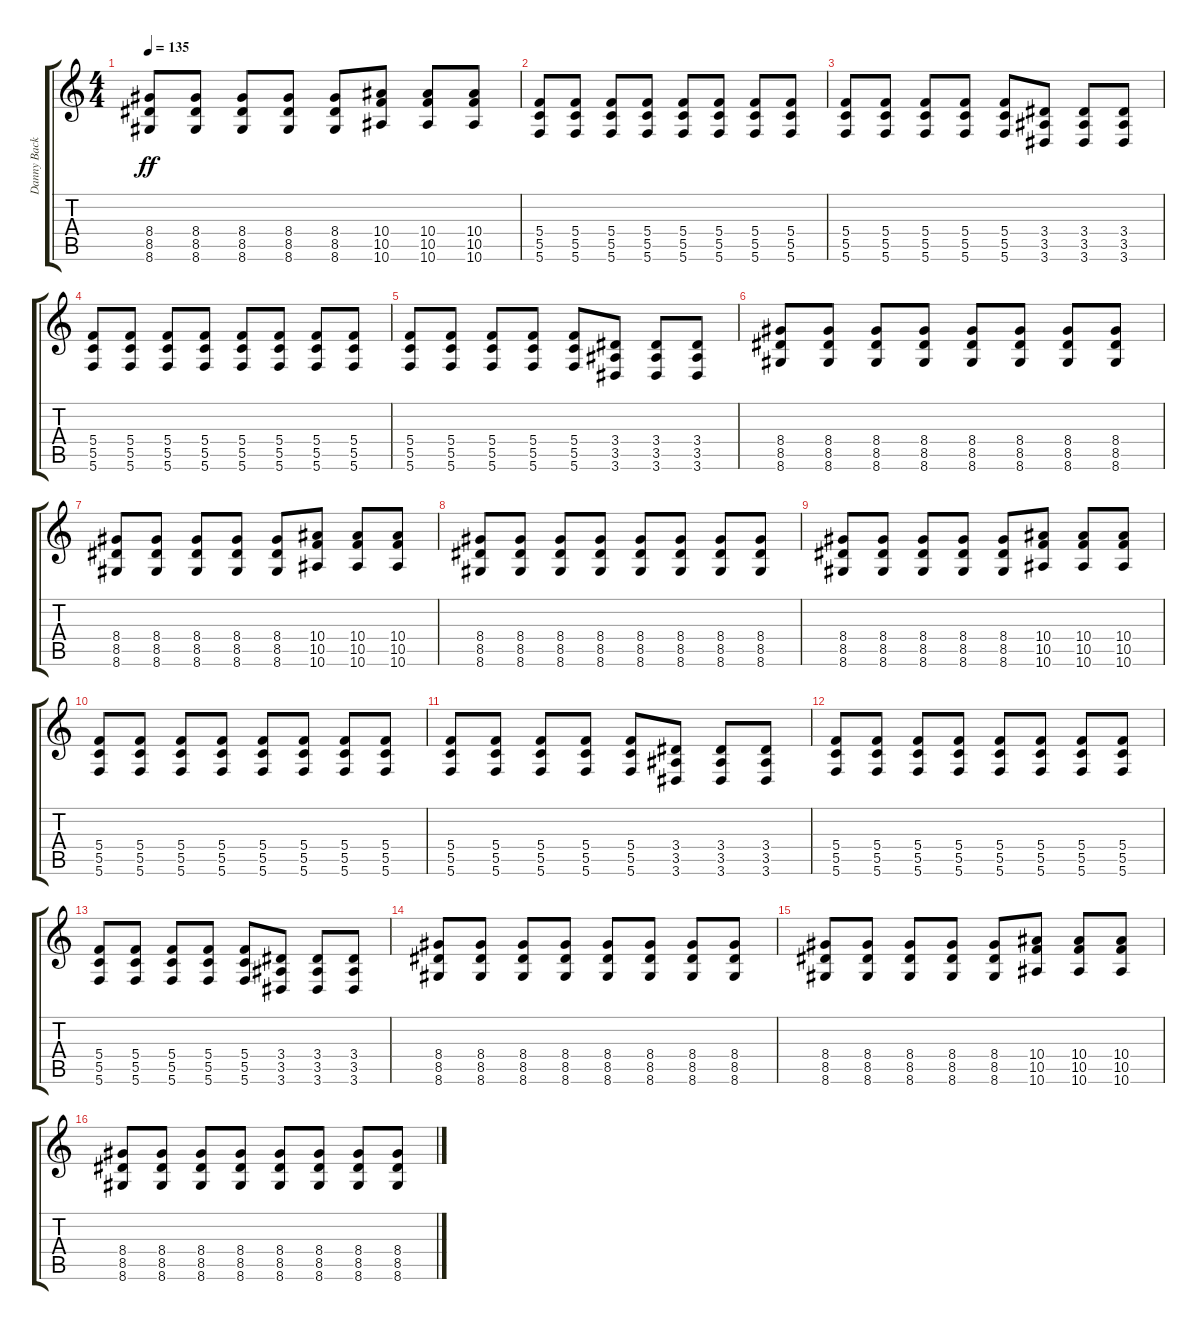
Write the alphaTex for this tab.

\track ("Danny Backing" "Danny Back") {instrument distortionguitar}
\staff {score tabs}
\tuning (D4 A3 F3 C3 G2 C2) {hide}
\ts (4 4)
\tempo 135
\clef g2
\ks c
(8.4 8.5 8.6).8{dy ff} (8.4 8.5 8.6).8 (8.4 8.5 8.6).8 (8.4 8.5 8.6).8 (8.4 8.5 8.6).8 (10.4 10.5 10.6).8 (10.4 10.5 10.6).8 (10.4 10.5 10.6).8 |
(5.4 5.5 5.6).8 (5.4 5.5 5.6).8 (5.4 5.5 5.6).8 (5.4 5.5 5.6).8 (5.4 5.5 5.6).8 (5.4 5.5 5.6).8 (5.4 5.5 5.6).8 (5.4 5.5 5.6).8 |
(5.4 5.5 5.6).8 (5.4 5.5 5.6).8 (5.4 5.5 5.6).8 (5.4 5.5 5.6).8 (5.4 5.5 5.6).8 (3.4 3.5 3.6).8 (3.4 3.5 3.6).8 (3.4 3.5 3.6).8 |
(5.4 5.5 5.6).8 (5.4 5.5 5.6).8 (5.4 5.5 5.6).8 (5.4 5.5 5.6).8 (5.4 5.5 5.6).8 (5.4 5.5 5.6).8 (5.4 5.5 5.6).8 (5.4 5.5 5.6).8 |
(5.4 5.5 5.6).8 (5.4 5.5 5.6).8 (5.4 5.5 5.6).8 (5.4 5.5 5.6).8 (5.4 5.5 5.6).8 (3.4 3.5 3.6).8 (3.4 3.5 3.6).8 (3.4 3.5 3.6).8 |
(8.4 8.5 8.6).8 (8.4 8.5 8.6).8 (8.4 8.5 8.6).8 (8.4 8.5 8.6).8 (8.4 8.5 8.6).8 (8.4 8.5 8.6).8 (8.4 8.5 8.6).8 (8.4 8.5 8.6).8 |
(8.4 8.5 8.6).8 (8.4 8.5 8.6).8 (8.4 8.5 8.6).8 (8.4 8.5 8.6).8 (8.4 8.5 8.6).8 (10.4 10.5 10.6).8 (10.4 10.5 10.6).8 (10.4 10.5 10.6).8 |
(8.4 8.5 8.6).8 (8.4 8.5 8.6).8 (8.4 8.5 8.6).8 (8.4 8.5 8.6).8 (8.4 8.5 8.6).8 (8.4 8.5 8.6).8 (8.4 8.5 8.6).8 (8.4 8.5 8.6).8 |
(8.4 8.5 8.6).8 (8.4 8.5 8.6).8 (8.4 8.5 8.6).8 (8.4 8.5 8.6).8 (8.4 8.5 8.6).8 (10.4 10.5 10.6).8 (10.4 10.5 10.6).8 (10.4 10.5 10.6).8 |
(5.4 5.5 5.6).8 (5.4 5.5 5.6).8 (5.4 5.5 5.6).8 (5.4 5.5 5.6).8 (5.4 5.5 5.6).8 (5.4 5.5 5.6).8 (5.4 5.5 5.6).8 (5.4 5.5 5.6).8 |
(5.4 5.5 5.6).8 (5.4 5.5 5.6).8 (5.4 5.5 5.6).8 (5.4 5.5 5.6).8 (5.4 5.5 5.6).8 (3.4 3.5 3.6).8 (3.4 3.5 3.6).8 (3.4 3.5 3.6).8 |
(5.4 5.5 5.6).8 (5.4 5.5 5.6).8 (5.4 5.5 5.6).8 (5.4 5.5 5.6).8 (5.4 5.5 5.6).8 (5.4 5.5 5.6).8 (5.4 5.5 5.6).8 (5.4 5.5 5.6).8 |
(5.4 5.5 5.6).8 (5.4 5.5 5.6).8 (5.4 5.5 5.6).8 (5.4 5.5 5.6).8 (5.4 5.5 5.6).8 (3.4 3.5 3.6).8 (3.4 3.5 3.6).8 (3.4 3.5 3.6).8 |
(8.4 8.5 8.6).8 (8.4 8.5 8.6).8 (8.4 8.5 8.6).8 (8.4 8.5 8.6).8 (8.4 8.5 8.6).8 (8.4 8.5 8.6).8 (8.4 8.5 8.6).8 (8.4 8.5 8.6).8 |
(8.4 8.5 8.6).8 (8.4 8.5 8.6).8 (8.4 8.5 8.6).8 (8.4 8.5 8.6).8 (8.4 8.5 8.6).8 (10.4 10.5 10.6).8 (10.4 10.5 10.6).8 (10.4 10.5 10.6).8 |
(8.4 8.5 8.6).8 (8.4 8.5 8.6).8 (8.4 8.5 8.6).8 (8.4 8.5 8.6).8 (8.4 8.5 8.6).8 (8.4 8.5 8.6).8 (8.4 8.5 8.6).8 (8.4 8.5 8.6).8
